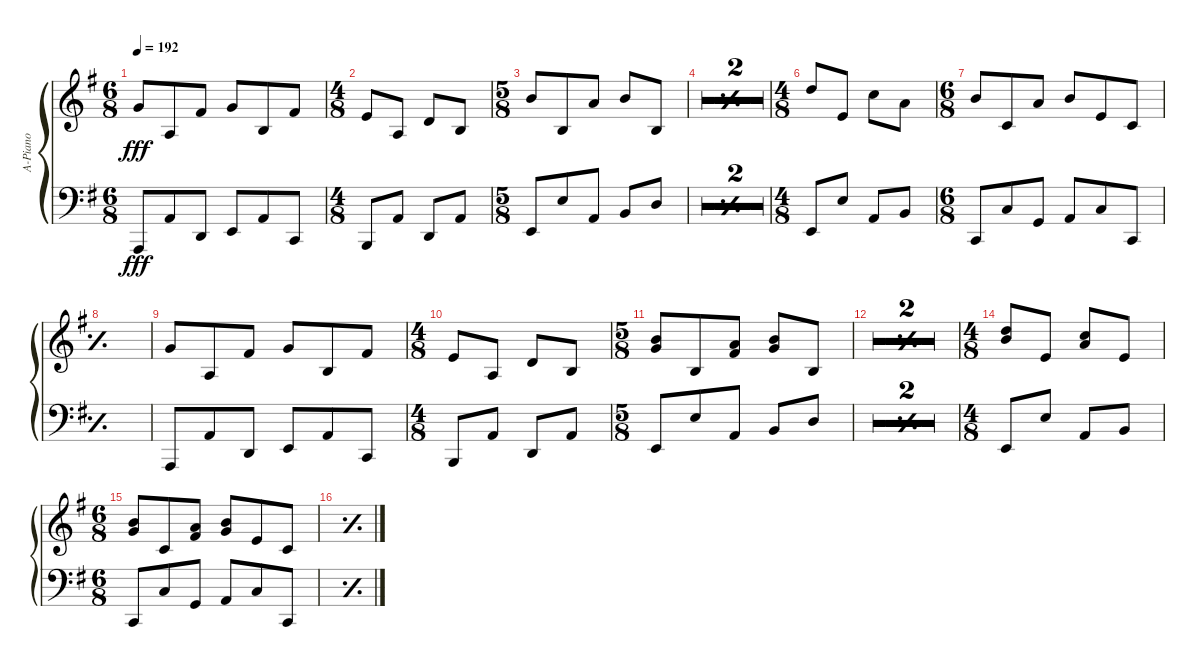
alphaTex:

\defaultSystemsLayout 4
\bracketExtendMode groupsimilarinstruments
\otherSystemsTrackNameOrientation horizontal
\track ("Acoustic Piano" "A-Piano") {multiBarRest instrument acousticgrandpiano}
\staff {score}
\tuning (E4 B3 G3 D3 A2 E2)
\ts (6 8)
\tempo 192
\clef g2
\ks g
3.1{acc forcenatural}.8{dy fff} 2.3{acc forcenatural}.8 2.1{acc #}.8 3.1{acc forcenatural}.8 4.3{acc forcenatural}.8 2.1{acc #}.8 |
\ts (4 8)
\beaming (8 2 2)
0.1{acc forcenatural}.8 2.3{acc forcenatural}.8 3.2{acc forcenatural}.8 4.3{acc forcenatural}.8 |
\ts (5 8)
\beaming (8 3 2)
7.1{acc forcenatural}.8 9.4{acc forcenatural}.8 10.2{acc forcenatural}.8 7.1{acc forcenatural}.8 9.4{acc forcenatural}.8 |
\simile simple
|
|
\ts (4 8)
\beaming (8 2 2)
\simile none
10.1{acc forcenatural}.8 9.3{acc forcenatural}.8 8.1{acc forcenatural}.8 5.1{acc forcenatural}.8 |
\ts (6 8)
\beaming (8 3 3)
7.1{acc forcenatural}.8 5.3{acc forcenatural}.8 5.1{acc forcenatural}.8 7.1{acc forcenatural}.8 5.2{acc forcenatural}.8 5.3{acc forcenatural}.8 |
\simile simple
|
\simile none
3.1{acc forcenatural}.8 2.3{acc forcenatural}.8 2.1{acc #}.8 3.1{acc forcenatural}.8 4.3{acc forcenatural}.8 2.1{acc #}.8 |
\ts (4 8)
\beaming (8 2 2)
0.1{acc forcenatural}.8 2.3{acc forcenatural}.8 3.2{acc forcenatural}.8 4.3{acc forcenatural}.8 |
\ts (5 8)
\beaming (8 3 3)
(7.1{acc forcenatural} 8.2{acc forcenatural}).8 0.2{acc forcenatural}.8 (10.2{acc forcenatural} 11.3{acc #}).8 (7.1{acc forcenatural} 8.2{acc forcenatural}).8 0.2{acc forcenatural}.8 |
\simile simple
|
|
\ts (4 8)
\beaming (8 2 2)
\simile none
(10.1{acc forcenatural} 12.2{acc forcenatural}).8 0.1{acc forcenatural}.8 (8.1{acc forcenatural} 10.2{acc forcenatural}).8 0.1{acc forcenatural}.8 |
\ts (6 8)
\beaming (8 3 3)
(12.2{acc forcenatural} 12.3{acc forcenatural}).8 10.4{acc forcenatural}.8 (10.2{acc forcenatural} 11.3{acc #}).8 (7.1{acc forcenatural} 8.2{acc forcenatural}).8 0.1{acc forcenatural}.8 1.2{acc forcenatural}.8 |
\simile simple
\staff {score}
\tuning (E4 B3 G3 D3 A2 E2)
\clef f4
\ottava regular
\simile none
\ks g
-7.6{acc forcenatural}.8{dy fff} 0.5{acc forcenatural}.8 -2.6{acc forcenatural}.8 0.6{acc forcenatural}.8 0.5{acc forcenatural}.8 -4.6{acc forcenatural}.8 |
-5.6{acc forcenatural}.8 0.5{acc forcenatural}.8 -2.6{acc forcenatural}.8 0.5{acc forcenatural}.8 |
0.6{acc forcenatural}.8 2.4{acc forcenatural}.8 0.5{acc forcenatural}.8 2.5{acc forcenatural}.8 0.4{acc forcenatural}.8 |
\simile simple
|
|
\simile none
0.6{acc forcenatural}.8 2.4{acc forcenatural}.8 0.5{acc forcenatural}.8 2.5{acc forcenatural}.8 |
-4.6{acc forcenatural}.8 3.5{acc forcenatural}.8 3.6{acc forcenatural}.8 5.6{acc forcenatural}.8 3.5{acc forcenatural}.8 -4.6{acc forcenatural}.8 |
\simile simple
|
\simile none
-7.6{acc forcenatural}.8 0.5{acc forcenatural}.8 -2.6{acc forcenatural}.8 0.6{acc forcenatural}.8 0.5{acc forcenatural}.8 -4.6{acc forcenatural}.8 |
-5.6{acc forcenatural}.8 0.5{acc forcenatural}.8 -2.6{acc forcenatural}.8 0.5{acc forcenatural}.8 |
0.6{acc forcenatural}.8 2.4{acc forcenatural}.8 0.5{acc forcenatural}.8 2.5{acc forcenatural}.8 0.4{acc forcenatural}.8 |
\simile simple
|
|
\simile none
0.6{acc forcenatural}.8 2.4{acc forcenatural}.8 0.5{acc forcenatural}.8 2.5{acc forcenatural}.8 |
-4.6{acc forcenatural}.8 3.5{acc forcenatural}.8 3.6{acc forcenatural}.8 5.6{acc forcenatural}.8 3.5{acc forcenatural}.8 -4.6{acc forcenatural}.8 |
\simile simple
